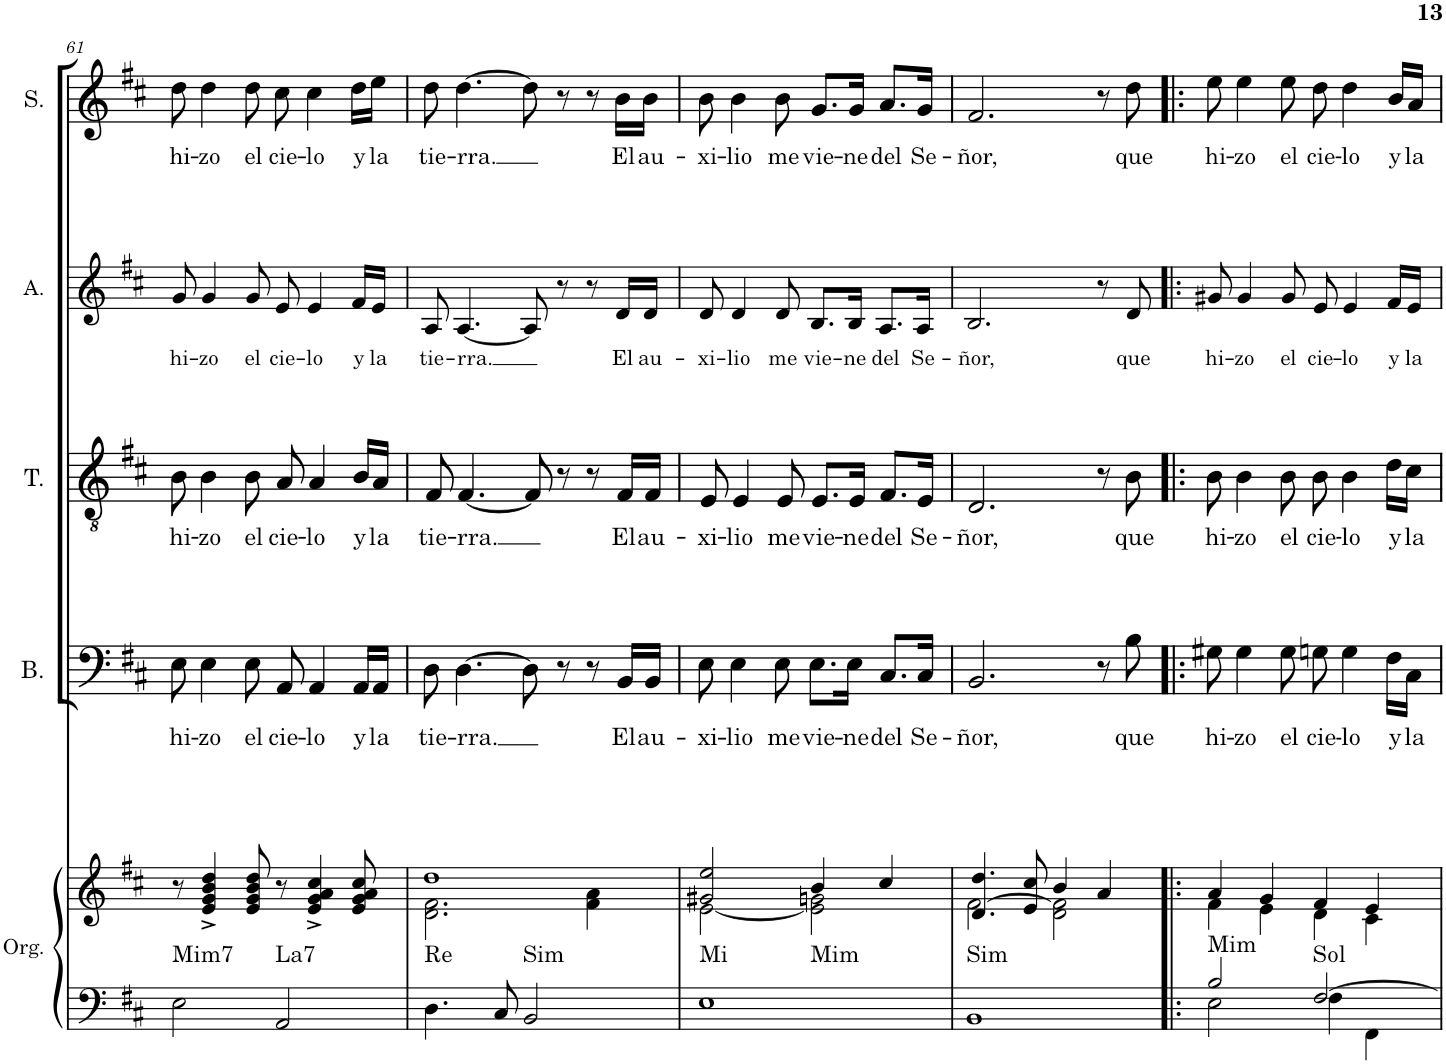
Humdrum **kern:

**kern	**kern	**harte	**kern	**text	**kern	**text	**kern	**text	**kern	**text
*part5	*part5	*part5	*part4	*part4	*part3	*part3	*part2	*part2	*part1	*part1
*staff6	*staff5	*	*staff4	*staff4	*staff3	*staff3	*staff2	*staff2	*staff1	*staff1
*I"Órgano	*	*	*I"Bajo	*	*I"Tenor	*	*I"Alto	*	*I"Soprano	*
*	*	*	*I'B.	*	*I'T.	*	*I'A.	*	*I'S.	*
!!LO:PB:g=z
*clefF4	*clefG2	*	*clefF4	*	*clefGv2	*	*clefG2	*	*clefG2	*
*k[f#c#]	*k[f#c#]	*	*k[f#c#]	*	*k[f#c#]	*	*k[f#c#]	*	*k[f#c#]	*
*M4/4	*M4/4	*	*M4/4	*	*M4/4	*	*M4/4	*	*M4/4	*
*met(c)	*met(c)	*	*met(c)	*	*met(c)	*	*met(c)	*	*met(c)	*
=61	=61	=61	=61	=61	=61	=61	=61	=61	=61	=61
!	!	!LO:H:kt=Mim7	!	!LO:LY:b	!	!LO:LY:b	!	!LO:LY:b	!	!LO:LY:b
2E\	8r	N	8E\	hi-	8B\	hi-	8g/	hi-	8dd\	hi-
!	!	!	!	!LO:LY:b	!	!LO:LY:b	!	!LO:LY:b	!	!LO:LY:b
.	4e/^ 4g/^ 4b/^ 4dd/^	.	4E\	-zo	4B\	-zo	4g/	-zo	4dd\	-zo
!	!	!	!	!LO:LY:b	!	!LO:LY:b	!	!LO:LY:b	!	!LO:LY:b
.	8e/ 8g/ 8b/ 8dd/	.	8E\	el	8B\	el	8g/	el	8dd\	el
!	!	!LO:H:kt=La7	!	!LO:LY:b	!	!LO:LY:b	!	!LO:LY:b	!	!LO:LY:b
2AA/	8r	N	8AA/	cie-	8A/	cie-	8e/	cie-	8cc#\	cie-
!	!	!	!	!LO:LY:b	!	!LO:LY:b	!	!LO:LY:b	!	!LO:LY:b
.	4e/^ 4g/^ 4a/^ 4cc#/^	.	4AA/	-lo	4A/	-lo	4e/	-lo	4cc#\	-lo
!	!	!	!	!LO:LY:b	!	!LO:LY:b	!	!LO:LY:b	!	!LO:LY:b
.	8e/ 8g/ 8a/ 8cc#/	.	16AA/LL	y	16B/LL	y	16f#/LL	y	16dd\LL	y
!	!	!	!	!LO:LY:b	!	!LO:LY:b	!	!LO:LY:b	!	!LO:LY:b
.	.	.	16AA/JJ	la	16A/JJ	la	16e/JJ	la	16ee\JJ	la
=62	=62	=62	=62	=62	=62	=62	=62	=62	=62	=62
*	*^	*	*	*	*	*	*	*	*	*
!	!	!	!LO:H:kt=Re	!	!LO:LY:b	!	!LO:LY:b	!	!LO:LY:b	!	!LO:LY:b
*	*	*^	*	*	*	*	*	*	*	*	*
4.D\	1dd	2.d\ 2.f#\	2ryy	N	8D\	tie-	8F#/	tie-	8A/	tie-	8dd\	tie-
!	!	!	!	!	!	!LO:LY:b	!	!LO:LY:b	!	!LO:LY:b	!	!LO:LY:b
.	.	.	.	.	[4.D\	-rra.	[4.F#/	-rra.	[4.A/	-rra.	[4.dd\	-rra.
8C#/	.	.	.	.	.	.	.	.	.	.	.	.
!	!	!	!	!LO:H:kt=Sim	!	!	!	!	!	!	!	!
2BB/	.	.	2ryy	N	8D\]	.	8F#/]	.	8A/]	.	8dd\]	.
.	.	.	.	.	8r	.	8r	.	8r	.	8r	.
.	.	4f#\ 4a\	.	.	8r	.	8r	.	8r	.	8r	.
!	!	!	!	!	!	!LO:LY:b	!	!LO:LY:b	!	!LO:LY:b	!	!LO:LY:b
.	.	.	.	.	16BB/LL	El	16F#/LL	El	16d/LL	El	16b\LL	El
!	!	!	!	!	!	!LO:LY:b	!	!LO:LY:b	!	!LO:LY:b	!	!LO:LY:b
.	.	.	.	.	16BB/JJ	au-	16F#/JJ	au-	16d/JJ	au-	16b\JJ	au-
=63	=63	=63	=63	=63	=63	=63	=63	=63	=63	=63	=63	=63
!	!	!	!	!LO:H:n=1:kt=Mi	!	!LO:LY:b	!	!LO:LY:b	!	!LO:LY:b	!	!LO:LY:b
!	!	!	!	!LO:H:n=2:kt=Mim	!	!	!	!	!	!	!	!
*	*	*v	*v	*	*	*	*	*	*	*	*	*
1E	2g#X/ 2ee/	[2e\	N N	8E\	-xi-	8E/	-xi-	8d/	-xi-	8b\	-xi-
!	!	!	!	!	!LO:LY:b	!	!LO:LY:b	!	!LO:LY:b	!	!LO:LY:b
.	.	.	.	4E\	-lio	4E/	-lio	4d/	-lio	4b\	-lio
!	!	!	!	!	!LO:LY:b	!	!LO:LY:b	!	!LO:LY:b	!	!LO:LY:b
.	.	.	.	8E\	me	8E/	me	8d/	me	8b\	me
!	!	!	!	!	!LO:LY:b	!	!LO:LY:b	!	!LO:LY:b	!	!LO:LY:b
.	4b/	2e\] 2gn\	.	8.E\L	vie-	8.E/L	vie-	8.B/L	vie-	8.g/L	vie-
!	!	!	!	!	!LO:LY:b	!	!LO:LY:b	!	!LO:LY:b	!	!LO:LY:b
.	.	.	.	16E\Jk	-ne	16E/Jk	-ne	16B/Jk	-ne	16g/Jk	-ne
!	!	!	!	!	!LO:LY:b	!	!LO:LY:b	!	!LO:LY:b	!	!LO:LY:b
.	4cc#/	.	.	8.C#/L	del	8.F#/L	del	8.A/L	del	8.a/L	del
!	!	!	!	!	!LO:LY:b	!	!LO:LY:b	!	!LO:LY:b	!	!LO:LY:b
.	.	.	.	16C#/Jk	Se-	16E/Jk	Se-	16A/Jk	Se-	16g/Jk	Se-
=64	=64	=64	=64	=64	=64	=64	=64	=64	=64	=64	=64
!	!	!	!LO:H:kt=Sim	!	!LO:LY:b	!	!LO:LY:b	!	!LO:LY:b	!	!LO:LY:b
1BB	4.d/ 4.dd/	[>2f#\	N	2.BB/	-ñor,	2.D/	-ñor,	2.B/	-ñor,	2.f#/	-ñor,
.	8e/ 8cc#/	.	.	.	.	.	.	.	.	.	.
.	4b/	2d\ 2f#\]	.	.	.	.	.	.	.	.	.
.	4a/	.	.	8r	.	8r	.	8r	.	8r	.
!	!	!	!	!	!LO:LY:b	!	!LO:LY:b	!	!LO:LY:b	!	!LO:LY:b
.	.	.	.	8B\	que	8B\	que	8d/	que	8dd\	que
=65!|:	=65!|:	=65!|:	=65!|:	=65!|:	=65!|:	=65!|:	=65!|:	=65!|:	=65!|:	=65!|:	=65!|:
*^	*	*	*	*	*	*	*	*	*	*	*
!	!	!	!	!LO:H:kt=Mim	!	!LO:LY:b	!	!LO:LY:b	!	!LO:LY:b	!	!LO:LY:b
2B/	2E\	4a/	4f#\	N	8G#X\	hi-	8B\	hi-	8g#X/	hi-	8ee\	hi-
!	!	!	!	!	!	!LO:LY:b	!	!LO:LY:b	!	!LO:LY:b	!	!LO:LY:b
.	.	.	.	.	4G#\	-zo	4B\	-zo	4g#/	-zo	4ee\	-zo
.	.	4g/	4e\	.	.	.	.	.	.	.	.	.
!	!	!	!	!	!	!LO:LY:b	!	!LO:LY:b	!	!LO:LY:b	!	!LO:LY:b
.	.	.	.	.	8G#\	el	8B\	el	8g#/	el	8ee\	el
!	!	!	!	!LO:H:kt=Sol	!	!LO:LY:b	!	!LO:LY:b	!	!LO:LY:b	!	!LO:LY:b
[2F#/	4F#\	4f#/	4d\	N	8Gn\	cie-	8B\	cie-	8e/	cie-	8dd\	cie-
!	!	!	!	!	!	!LO:LY:b	!	!LO:LY:b	!	!LO:LY:b	!	!LO:LY:b
.	.	.	.	.	4G\	-lo	4B\	-lo	4e/	-lo	4dd\	-lo
.	4FF#\	4e/	4c#\	.	.	.	.	.	.	.	.	.
!	!	!	!	!	!	!LO:LY:b	!	!LO:LY:b	!	!LO:LY:b	!	!LO:LY:b
.	.	.	.	.	16F#\LL	y	16d\LL	y	16f#/LL	y	16b/LL	y
!	!	!	!	!	!	!LO:LY:b	!	!LO:LY:b	!	!LO:LY:b	!	!LO:LY:b
.	.	.	.	.	16C#\JJ	la	16c#\JJ	la	16e/JJ	la	16a/JJ	la
*v	*v	*	*	*	*	*	*	*	*	*	*	*
*	*v	*v	*	*	*	*	*	*	*	*	*
=	=	=	=	=	=	=	=	=	=	=
*-	*-	*-	*-	*-	*-	*-	*-	*-	*-	*-
